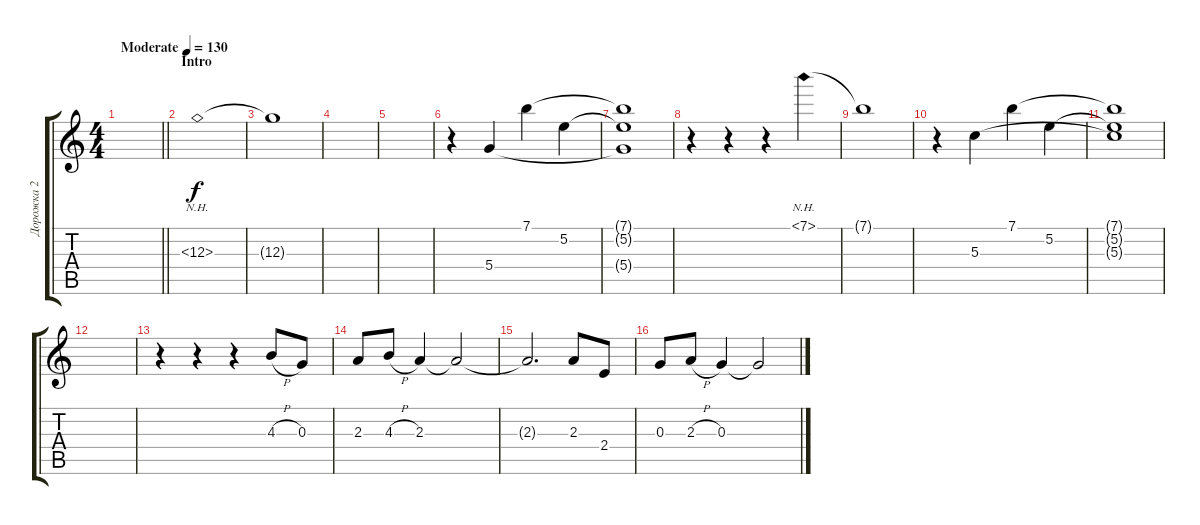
\track ("Дорожка 2" "Дорожка 2") {instrument acousticguitarsteel}
\staff {score tabs}
\tuning (E4 B3 G3 D3 A2 E2) {hide}
\ts (4 4)
\tempo (130 "Moderate")
\clef g2
\barLineRight lightlight
\ks c
|
\section ("" "Intro")
12.3{nh}.1 |
12.3{t}.1 |
|
|
r.4 5.4.4 7.1.4 5.2.4 |
(7.1{t} 5.2{t} 5.4{t}).1 |
r.4 r.4 r.4 7.1{nh}.4 |
7.1{t}.1 |
r.4 5.3.4 7.1.4 5.2.4 |
(7.1{t} 5.2{t} 5.3{t}).1 |
|
r.4 r.4 r.4 4.3{h}.8 0.3.8 |
2.3.8 4.3{h}.8 2.3.4 2.3{t}.2 |
2.3{t}.2{d} 2.3.8 2.4.8 |
0.3.8 2.3{h}.8 0.3.4 0.3{t}.2
